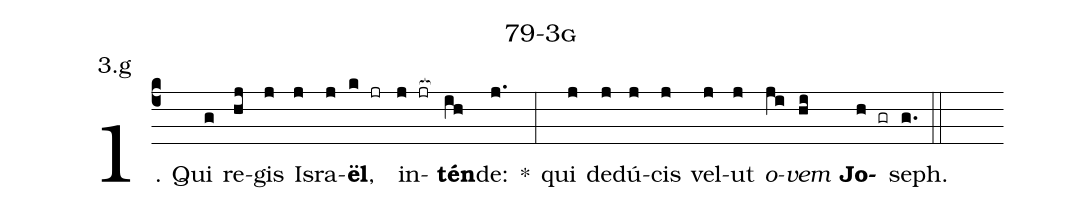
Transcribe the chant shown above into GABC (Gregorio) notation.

name: 79-3g;
annotation: 3.g;
%%
(c4)1. Qui(g) re(hj)gis(j) Is(j)ra(j)<b>ël</b>,(k jr) in(j jr[ocb:1{])<b>tén</b>(ih[ocb:0}])de:(j.) *(:) qui(j) de(j)dú(j)cis(j) vel(j)ut(j) <i>o</i>(ji)<i>vem</i>(hi) <b>Jo</b>(h gr)seph.(g.) (::)
